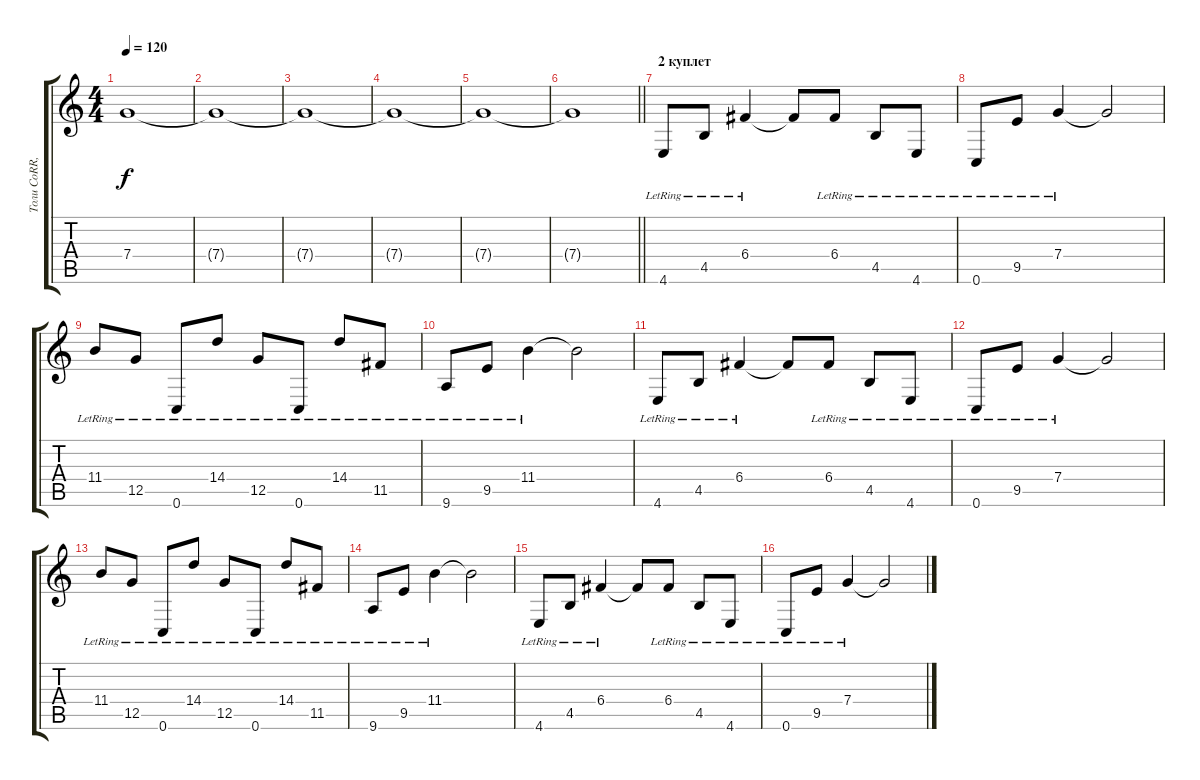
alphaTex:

\track ("Толи CoRR, толи DeNo" "Толи CoRR,") {instrument electricguitarclean}
\staff {score tabs}
\tuning (D4 A3 F3 C3 G2 C2) {hide}
\ts (4 4)
\tempo 120
\clef g2
\ks c
7.4{t}.1{dy f} |
7.4{t}.1 |
7.4{t}.1 |
7.4{t}.1 |
7.4{t}.1 |
\barLineRight lightlight
7.4{t}.1 |
\section ("" "2 куплет")
4.6{lr}.8 4.5{lr}.8 6.4{lr}.4 6.4{t}.8 6.4{lr}.8 4.5{lr}.8 4.6{lr}.8 |
0.6{lr}.8 9.5{lr}.8 7.4{lr}.4 7.4{t}.2 |
11.4{lr}.8 12.5{lr}.8 0.6{lr}.8 14.4{lr}.8 12.5{lr}.8 0.6{lr}.8 14.4{lr}.8 11.5{lr}.8 |
9.6{lr}.8 9.5{lr}.8 11.4{lr}.4 11.4{t}.2 |
4.6{lr}.8 4.5{lr}.8 6.4{lr}.4 6.4{t}.8 6.4{lr}.8 4.5{lr}.8 4.6{lr}.8 |
0.6{lr}.8 9.5{lr}.8 7.4{lr}.4 7.4{t}.2 |
11.4{lr}.8 12.5{lr}.8 0.6{lr}.8 14.4{lr}.8 12.5{lr}.8 0.6{lr}.8 14.4{lr}.8 11.5{lr}.8 |
9.6{lr}.8 9.5{lr}.8 11.4{lr}.4 11.4{t}.2 |
4.6{lr}.8 4.5{lr}.8 6.4{lr}.4 6.4{t}.8 6.4{lr}.8 4.5{lr}.8 4.6{lr}.8 |
0.6{lr}.8 9.5{lr}.8 7.4{lr}.4 7.4{t}.2
